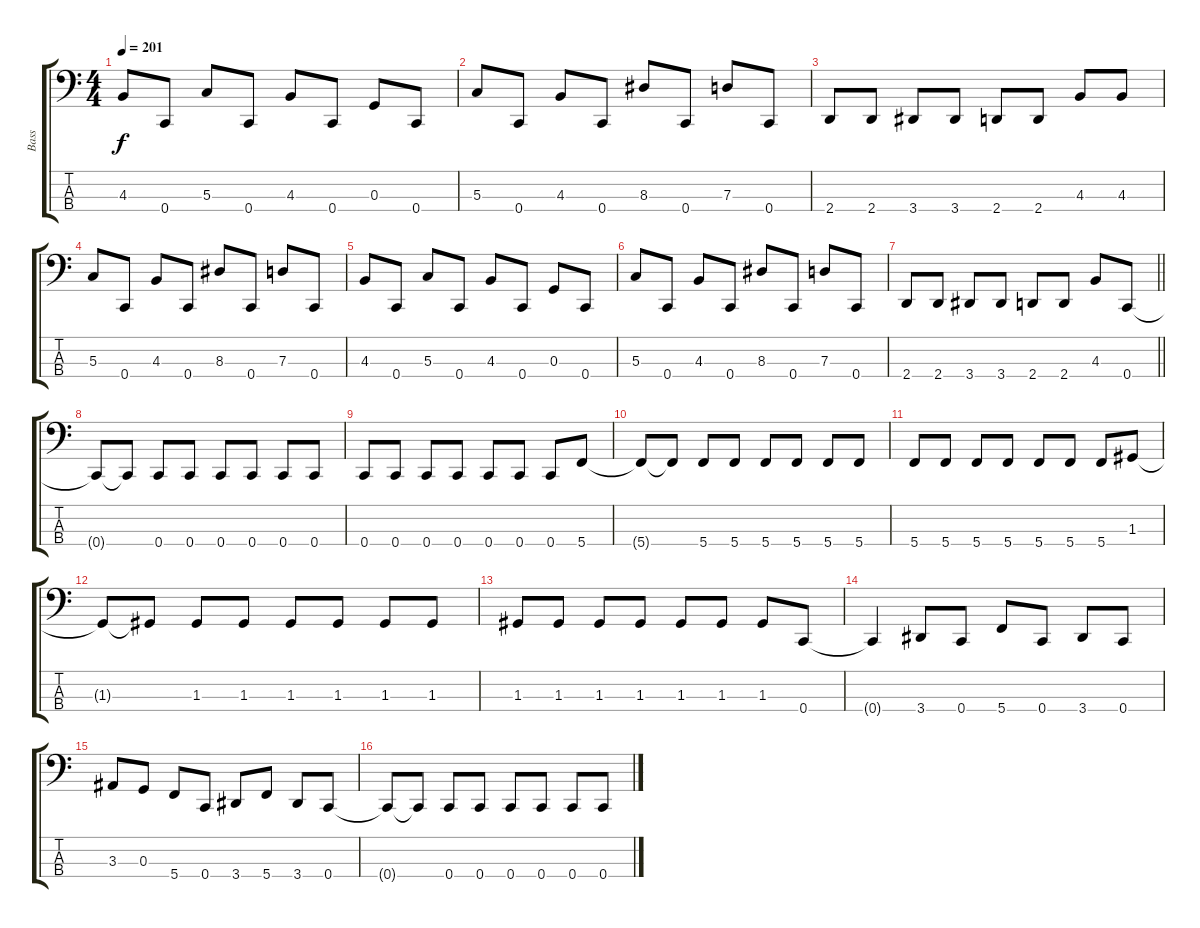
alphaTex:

\track ("Bass" "Bass") {instrument electricbasspick}
\staff {score tabs}
\tuning (F2 C2 G1 C1) {hide}
\ts (4 4)
\tempo 201
\clef f4
\ks c
4.3.8{dy f} 0.4.8 5.3.8 0.4.8 4.3.8 0.4.8 0.3.8 0.4.8 |
5.3.8 0.4.8 4.3.8 0.4.8 8.3.8 0.4.8 7.3.8 0.4.8 |
2.4.8 2.4.8 3.4.8 3.4.8 2.4.8 2.4.8 4.3.8 4.3.8 |
5.3.8 0.4.8 4.3.8 0.4.8 8.3.8 0.4.8 7.3.8 0.4.8 |
4.3.8 0.4.8 5.3.8 0.4.8 4.3.8 0.4.8 0.3.8 0.4.8 |
5.3.8 0.4.8 4.3.8 0.4.8 8.3.8 0.4.8 7.3.8 0.4.8 |
\barLineRight lightlight
2.4.8 2.4.8 3.4.8 3.4.8 2.4.8 2.4.8 4.3.8 0.4.8 |
\section ("" " ")
0.4{t}.8 0.4{t}.8 0.4.8 0.4.8 0.4.8 0.4.8 0.4.8 0.4.8 |
0.4.8 0.4.8 0.4.8 0.4.8 0.4.8 0.4.8 0.4.8 5.4.8 |
5.4{t}.8 5.4{t}.8 5.4.8 5.4.8 5.4.8 5.4.8 5.4.8 5.4.8 |
5.4.8 5.4.8 5.4.8 5.4.8 5.4.8 5.4.8 5.4.8 1.3.8 |
1.3{t}.8 1.3{t}.8 1.3.8 1.3.8 1.3.8 1.3.8 1.3.8 1.3.8 |
1.3.8 1.3.8 1.3.8 1.3.8 1.3.8 1.3.8 1.3.8 0.4.8 |
0.4{t}.4 3.4.8 0.4.8 5.4.8 0.4.8 3.4.8 0.4.8 |
3.3.8 0.3.8 5.4.8 0.4.8 3.4.8 5.4.8 3.4.8 0.4.8 |
0.4{t}.8 0.4{t}.8 0.4.8 0.4.8 0.4.8 0.4.8 0.4.8 0.4.8
